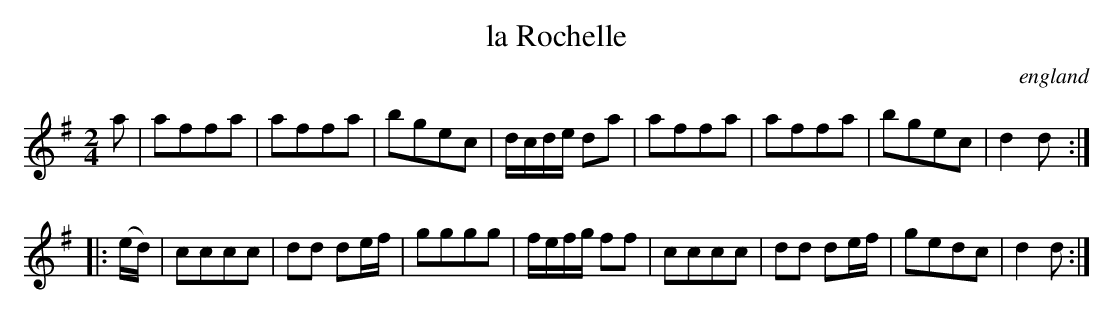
X:1
T:la Rochelle
O:england
M:2/4
L:1/8
K:DMix
a|\
affa| affa| bgec| d/c/d/e/ da| \
affa| affa| bgec| d2 d::
(e/d/)|\
cccc| dd de/f/| gggg| f/e/f/g/ ff| \
cccc| dd de/f/| gedc| d2d:|
